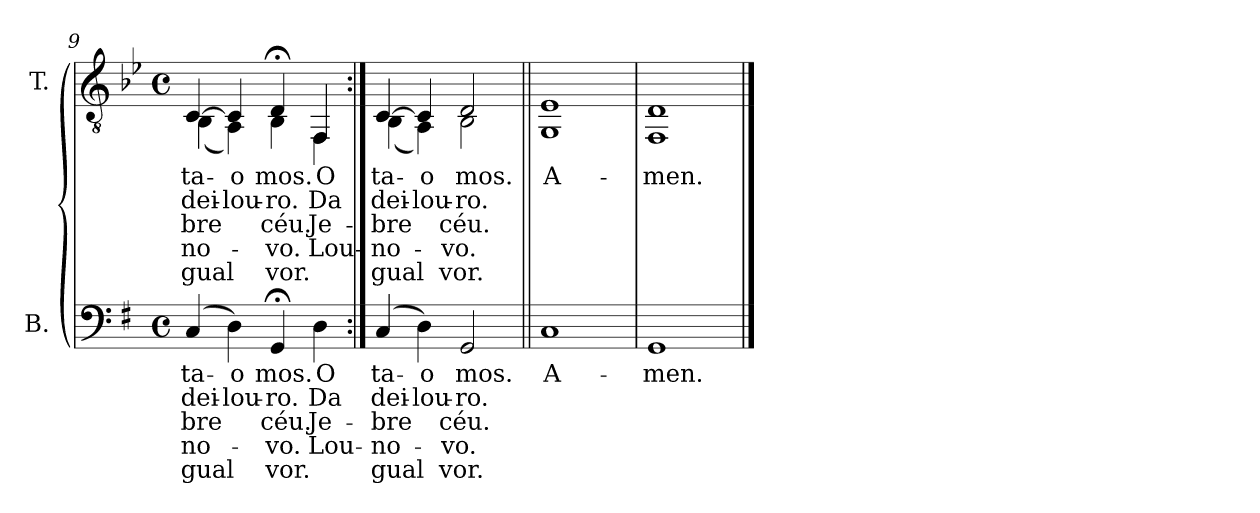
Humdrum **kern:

**kern	**text	**text	**text	**text	**text	**kern	**text	**text	**text	**text	**text
*part2	*part2	*part2	*part2	*part2	*part2	*part1	*part1	*part1	*part1	*part1	*part1
*staff2	*staff2	*staff2	*staff2	*staff2	*staff2	*staff1	*staff1	*staff1	*staff1	*staff1	*staff1
*I"B.	*	*	*	*	*	*I"T.	*	*	*	*	*
!!LO:LB:g=z
*clefF4	*	*	*	*	*	*clefGv2	*	*	*	*	*
*	*	*	*	*	*	*ITrd2c3	*	*	*	*	*
*k[f#]	*	*	*	*	*	*k[f#]	*	*	*	*	*
*G:	*	*	*	*	*	*G:	*	*	*	*	*
*M4/4	*	*	*	*	*	*M4/4	*	*	*	*	*
*met(c)	*	*	*	*	*	*met(c)	*	*	*	*	*
=9	=9	=9	=9	=9	=9	=9	=9	=9	=9	=9	=9
!	!LO:LY:b:color=#000000	!LO:LY:b:color=#000000	!LO:LY:b:color=#000000	!LO:LY:b:color=#000000	!LO:LY:b:color=#000000	!	!	!	!	!	!
!	!	!	!	!	!	!	!LO:LY:b:color=#000000	!LO:LY:b:color=#000000	!LO:LY:b:color=#000000	!LO:LY:b:color=#000000	!LO:LY:b:color=#000000
*	*	*	*	*	*	*^	*	*	*	*	*
(4Ci/	-ta-	-dei-	-bre	no-	-gual	[>4AAi/	(4GGi\	-ta-	-dei-	-bre	no-	-gual
!	!LO:LY:b:color=#000000	!LO:LY:b:color=#000000	!	!	!	!	!	!	!	!	!	!
!	!	!	!	!	!	!	!	!LO:LY:b:color=#000000	!LO:LY:b:color=#000000	!	!	!
4Di\)	o	lou-	.	.	.	4AAi/]	4FF#i\)	o	lou-	.	.	.
!	!LO:LY:b:color=#000000	!LO:LY:b:color=#000000	!LO:LY:b:color=#000000	!LO:LY:b:color=#000000	!LO:LY:b:color=#000000	!	!	!	!	!	!	!
!	!	!	!	!	!	!	!	!LO:LY:b:color=#000000	!LO:LY:b:color=#000000	!LO:LY:b:color=#000000	!LO:LY:b:color=#000000	!LO:LY:b:color=#000000
4GG;i/	-mos.	-ro.	céu.	-vo.	-vor.	4BB;i/	4GGi\	-mos.	-ro.	céu.	-vo.	-vor.
!	!LO:LY:b:color=#000000	!LO:LY:b:color=#000000	!LO:LY:b:color=#000000	!LO:LY:b:color=#000000	!	!	!	!	!	!	!	!
!	!	!	!	!	!	!	!	!LO:LY:b:color=#000000	!LO:LY:b:color=#000000	!LO:LY:b:color=#000000	!LO:LY:b:color=#000000	!
4Di\	O	Da	Je-	Lou-	.	4DDi/	4DDi\	O	Da	Je-	Lou-	.
=10:|!	=10:|!	=10:|!	=10:|!	=10:|!	=10:|!	=10:|!	=10:|!	=10:|!	=10:|!	=10:|!	=10:|!	=10:|!
!	!LO:LY:b:color=#000000	!LO:LY:b:color=#000000	!LO:LY:b:color=#000000	!LO:LY:b:color=#000000	!LO:LY:b:color=#000000	!	!	!	!	!	!	!
!	!	!	!	!	!	!	!	!LO:LY:b:color=#000000	!LO:LY:b:color=#000000	!LO:LY:b:color=#000000	!LO:LY:b:color=#000000	!LO:LY:b:color=#000000
(4Ci/	ta-	dei-	bre	-no-	-gual	[>4AAi/	(4GGi\	ta-	dei-	bre	-no-	-gual
!	!LO:LY:b:color=#000000	!LO:LY:b:color=#000000	!	!	!	!	!	!	!	!	!	!
!	!	!	!	!	!	!	!	!LO:LY:b:color=#000000	!LO:LY:b:color=#000000	!	!	!
4Di\)	o	lou-	.	.	.	4AAi/]	4FF#i\)	o	lou-	.	.	.
!	!LO:LY:b:color=#000000	!LO:LY:b:color=#000000	!LO:LY:b:color=#000000	!LO:LY:b:color=#000000	!LO:LY:b:color=#000000	!	!	!	!	!	!	!
!	!	!	!	!	!	!	!	!LO:LY:b:color=#000000	!LO:LY:b:color=#000000	!LO:LY:b:color=#000000	!LO:LY:b:color=#000000	!LO:LY:b:color=#000000
2GGi/	-mos.	-ro.	céu.	-vo.	-vor.	2BBi/	2GGi\	-mos.	-ro.	céu.	-vo.	-vor.
=11||	=11||	=11||	=11||	=11||	=11||	=11||	=11||	=11||	=11||	=11||	=11||	=11||
!	!LO:LY:b:color=#000000	!	!	!	!	!	!	!	!	!	!	!
!	!	!	!	!	!	!	!	!LO:LY:b:color=#000000	!	!	!	!
1Ci	A-	.	.	.	.	1Ci	1EEi	A-	.	.	.	.
=12	=12	=12	=12	=12	=12	=12	=12	=12	=12	=12	=12	=12
!	!LO:LY:b:color=#000000	!	!	!	!	!	!	!	!	!	!	!
!	!	!	!	!	!	!	!	!LO:LY:b:color=#000000	!	!	!	!
1GGi	-men.	.	.	.	.	1BBi	1DDi	-men.	.	.	.	.
*	*	*	*	*	*	*v	*v	*	*	*	*	*
==	==	==	==	==	==	==	==	==	==	==	==
*-	*-	*-	*-	*-	*-	*-	*-	*-	*-	*-	*-
